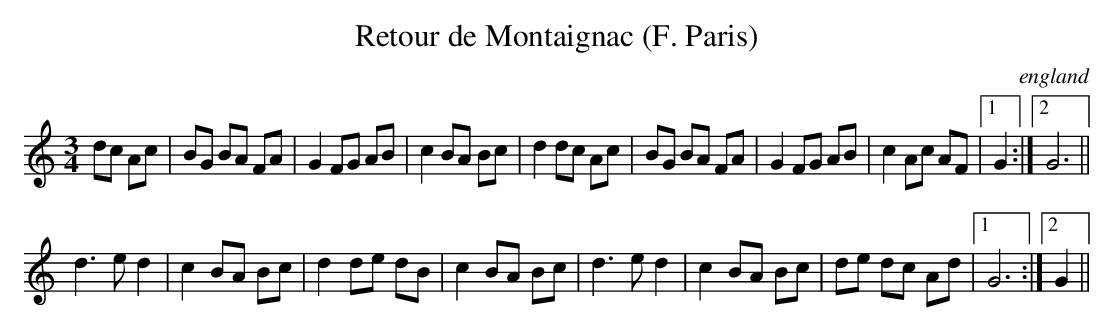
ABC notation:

X:1
T:Retour de Montaignac (F. Paris)
O:england
M:3/4
L:1/8
K:C
dc Ac|BG BA FA|G2 FG AB|c2 BA Bc|d2 dc Ac|\
BG BA FA|G2 FG AB|c2 Ac AF|1 G2:|2 G6||
d3 e d2|c2 BA Bc|d2 de dB|c2 BA Bc|\
d3 e d2|c2 BA Bc|de dc Ad|1 G6:|2 G2||
